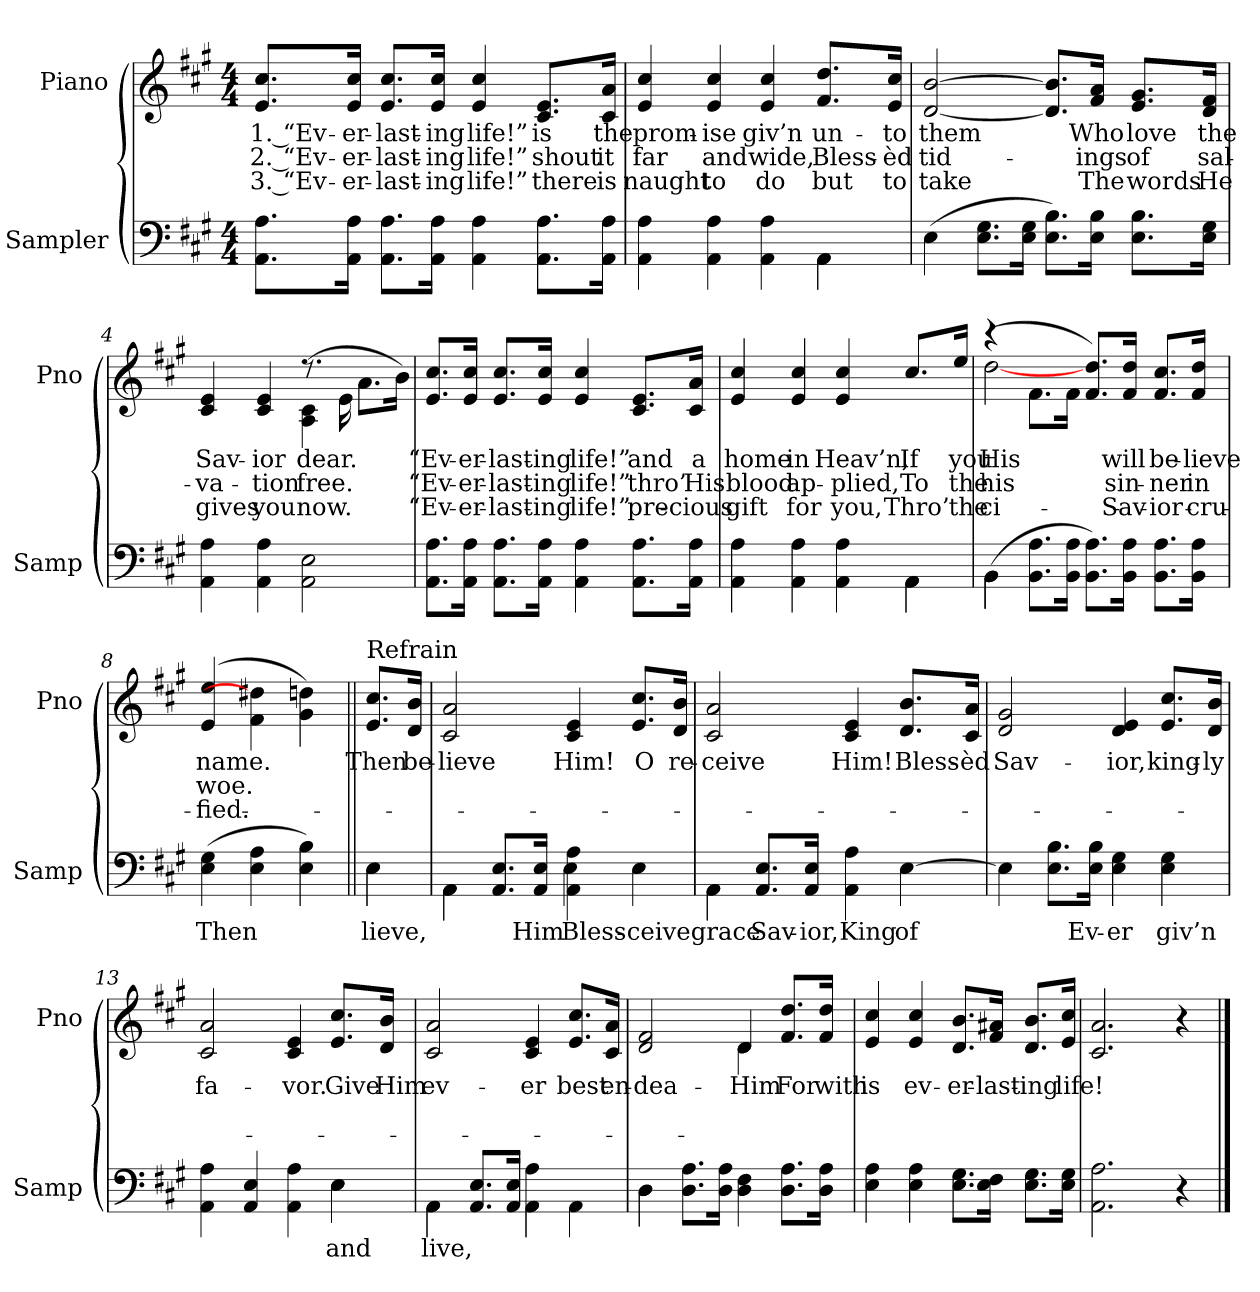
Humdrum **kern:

**kern	**text	**kern	**text	**text	**text
*part2	*part2	*part1	*part1	*part1	*part1
*staff2	*staff2	*staff1	*staff1	*staff1	*staff1
*I"Sampler	*	*I"Piano	*	*	*
*I'Samp	*	*I'Pno	*	*	*
*clefF4	*	*clefG2	*	*	*
*k[f#c#g#]	*	*k[f#c#g#]	*	*	*
*A:	*	*A:	*	*	*
*M4/4	*	*M4/4	*	*	*
=1	=1	=1	=1	=1	=1
8.AA\ 8.A\L	.	8.e/ 8.cc#/L	1. “Ev-	2. “Ev-	3. “Ev-
16AA\ 16A\Jk	.	16e/ 16cc#/Jk	-er-	-er-	-er-
8.AA\ 8.A\L	.	8.e/ 8.cc#/L	-last-	-last-	-last-
16AA\ 16A\Jk	.	16e/ 16cc#/Jk	-ing	-ing	-ing
4AA\ 4A\	.	4e/ 4cc#/	life!”	life!”	life!”
8.AA\ 8.A\L	.	8.c#/ 8.e/L	is	shout	there
16AA\ 16A\Jk	.	16c#/ 16a/Jk	the	it	is
=2	=2	=2	=2	=2	=2
*^	*	*	*	*	*
4AA\ 4A\	2.ryy	.	4e/ 4cc#/	prom-	far	naught
4AA\ 4A\	.	.	4e/ 4cc#/	-ise	and	to
4AA\ 4A\	.	.	4e/ 4cc#/	giv’n	wide,	do
4AA\	4AA	.	8.f#/ 8.dd/L	un-	Bless-	but
.	.	.	16e/ 16cc#/Jk	-to	-èd	to
*v	*v	*	*	*	*	*
=3	=3	=3	=3	=3	=3
(4E\	.	[2d/ [2b/	them	tid-	take
8.E\ 8.G#\L	.	.	.	.	.
16E\ 16G#\Jk	.	.	.	.	.
8.E\ 8.B\L)	.	8.d]/ 8.b]/L	.	.	.
16E\ 16B\Jk	.	16f#/ 16a/Jk	Who	-ings	The
8.E\ 8.B\L	.	8.e/ 8.g#/L	love	of	words
16E\ 16G#\Jk	.	16d/ 16f#/Jk	the	sal-	He
=4	=4	=4	=4	=4	=4
*	*	*^	*	*	*
4AA\ 4A\	.	4c#/ 4e/	2ryy	Sav-	-va-	gives
4AA\ 4A\	.	4c#/ 4e/	.	-ior	-tion	you
2AA\ 2E\	.	(8.r	4A 4c#	dear.	free.	now.
.	.	16e\	.	.	.	.
.	.	8.a\L	4ryy	.	.	.
.	.	16b\Jk)	.	.	.	.
*	*	*v	*v	*	*	*
=5	=5	=5	=5	=5	=5
8.AA\ 8.A\L	.	8.e/ 8.cc#/L	“Ev-	“Ev-	“Ev-
16AA\ 16A\Jk	.	16e/ 16cc#/Jk	-er-	-er-	-er-
8.AA\ 8.A\L	.	8.e/ 8.cc#/L	-last-	-last-	-last-
16AA\ 16A\Jk	.	16e/ 16cc#/Jk	-ing	-ing	-ing
4AA\ 4A\	.	4e/ 4cc#/	life!”	life!”	life!”
8.AA\ 8.A\L	.	8.c#/ 8.e/L	and	thro’	pre-
16AA\ 16A\Jk	.	16c#/ 16a/Jk	a	His	-cious
=6	=6	=6	=6	=6	=6
*^	*	*	*	*	*
4AA\ 4A\	2.ryy	.	4e/ 4cc#/	home	blood	gift
4AA\ 4A\	.	.	4e/ 4cc#/	in	ap-	for
4AA\ 4A\	.	.	4e/ 4cc#/	Heav’n,	-plied,	you,
4AA\	4AA	.	8.cc#/L	If	To	Thro’
.	.	.	16ee/Jk	you	the	the
=7	=7	=7	=7	=7	=7	=7
*	*	*	*^	*	*	*
(4BB\	4BB	.	(4r	[2dd	His	his	-ci-
8.BB\ 8.A\L	2.ryy	.	8.f#\L	.	.	.	.
16BB\ 16A\Jk	.	.	16f#\Jk	.	.	.	.
8.BB\ 8.A\L)	.	.	8.f#/ 8.dd/L)	2ryy	.	.	.
16BB\ 16A\Jk	.	.	16f#/ 16dd/Jk	.	will	sin-	Sav-
8.BB\ 8.A\L	.	.	8.f#/ 8.cc#/L	.	be-	-ner	-ior
16BB\ 16A\Jk	.	.	16f#/ 16dd/Jk	.	-lieve	in	cru-
*v	*v	*	*	*	*	*	*
*	*	*v	*v	*	*	*
=8	=8	=8	=8	=8	=8
(4E\ 4G#\	Then	(4e/ 4ee/	name.	woe.	-fied.
4E\ 4A\	.	4f#\ 4dd#X\]	.	.	.
4E\ 4B\)	.	4g#\ 4ddn\)	.	.	.
=9||	=9||	=9||	=9||	=9||	=9||
*^	*	*	*	*	*
!	!	!	!LO:TX:t=Refrain	!	!	!
4E\	4E	-lieve,	8.e/ 8.cc#/L	Then	.	.
.	.	.	16d/ 16b/Jk	be-	.	.
=10	=10	=10	=10	=10	=10	=10
4AA\	4AA	.	2c#/ 2a/	-lieve	.	.
8.AA/ 8.E/L	4ryy	.	.	.	.	.
16AA/ 16E/Jk	.	Him	.	.	.	.
4AA\ 4A\	4E	Bless-	4c#/ 4e/	Him!	.	.
4E\	4ryy	-ceive	8.e/ 8.cc#/L	O	.	.
.	.	.	16d/ 16b/Jk	re-	.	.
=11	=11	=11	=11	=11	=11	=11
4AA\	4AA	grace	2c#/ 2a/	-ceive	.	.
8.AA/ 8.E/L	2.ryy	Sav-	.	.	.	.
16AA/ 16E/Jk	.	-ior,	.	.	.	.
4AA\ 4A\	.	King	4c#/ 4e/	Him!	.	.
[4E\	.	of	8.d/ 8.b/L	Bless-	.	.
.	.	.	16c#/ 16a/Jk	-èd	.	.
*v	*v	*	*	*	*	*
=12	=12	=12	=12	=12	=12
4E\]	.	2d/ 2g#/	Sav-	.	.
8.E\ 8.B\L	.	.	.	.	.
16E\ 16B\Jk	Ev-	.	.	.	.
4E 4G#	-er	4d/ 4e/	-ior,	.	.
4E 4G#	giv’n	8.e/ 8.cc#/L	king-	.	.
.	.	16d/ 16b/Jk	-ly	.	.
=13	=13	=13	=13	=13	=13
*^	*	*	*	*	*
4AA 4A	2.ryy	.	2c#/ 2a/	fa-	.	.
4AA 4E	.	.	.	.	.	.
4AA 4A	.	.	4c#/ 4e/	-vor.	.	.
4E\	4E	and	8.e/ 8.cc#/L	Give	.	.
.	.	.	16d/ 16b/Jk	Him	.	.
=14	=14	=14	=14	=14	=14	=14
4AA\	4AA	live,	2c#/ 2a/	ev-	.	.
8.AA/ 8.E/L	4ryy	.	.	.	.	.
16AA/ 16E/Jk	.	.	.	.	.	.
4AA\ 4A\	4AA	.	4c#/ 4e/	-er	.	.
4AA\	4ryy	.	8.e/ 8.cc#/L	best	.	.
.	.	.	16c#/ 16a/Jk	en-	.	.
=15	=15	=15	=15	=15	=15	=15
*	*	*	*^	*	*	*
4D\	4D	.	2d/ 2f#/	2ryy	-dea-	.	.
8.D\ 8.A\L	2.ryy	.	.	.	.	.	.
16D\ 16A\Jk	.	.	.	.	.	.	.
4D\ 4F#\	.	.	4d/	4d	Him	.	.
8.D\ 8.A\L	.	.	8.f#/ 8.dd/L	4ryy	For	.	.
16D\ 16A\Jk	.	.	16f#/ 16dd/Jk	.	with	.	.
*v	*v	*	*	*	*	*	*
*	*	*v	*v	*	*	*
=16	=16	=16	=16	=16	=16
4E\ 4A\	.	4e/ 4cc#/	is	.	.
4E\ 4A\	.	4e/ 4cc#/	ev-	.	.
8.E\ 8.G#\L	.	8.d/ 8.b/L	-er-	.	.
16E\ 16F#\Jk	.	16f#/ 16a#X/Jk	-last-	.	.
8.E\ 8.G#\L	.	8.d/ 8.b/L	-ing	.	.
16E\ 16G#\Jk	.	16e/ 16cc#/Jk	life!	.	.
=17	=17	=17	=17	=17	=17
2.AA\ 2.A\	.	2.c#/ 2.a/	.	.	.
4r	.	4r	.	.	.
==	==	==	==	==	==
*-	*-	*-	*-	*-	*-
